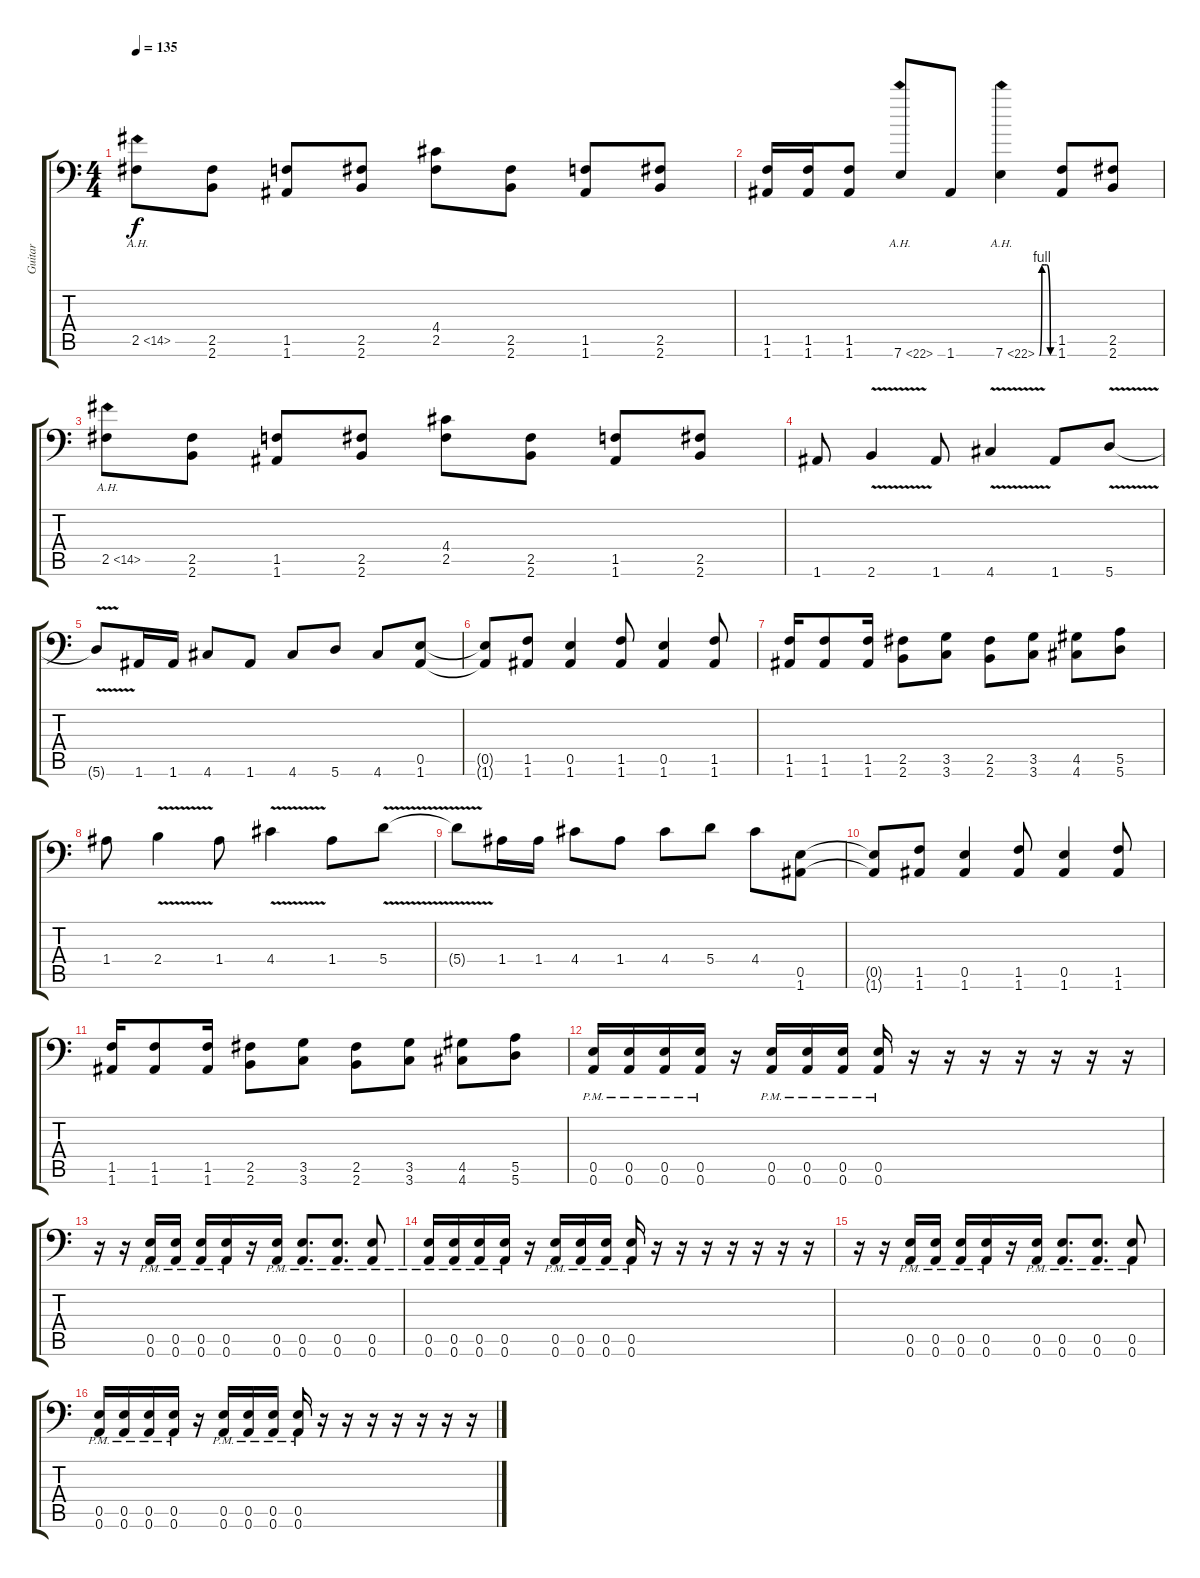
\track ("Guitar" "Guitar") {instrument overdrivenguitar}
\staff {score tabs}
\tuning (B3 Gb3 D3 A2 E2 A1) {hide}
\ts (4 4)
\tempo 135
\clef f4
\ks c
2.5{ah 12}.8{dy f} (2.5 2.6).8 (1.5 1.6).8 (2.5 2.6).8 (4.4 2.5).8 (2.5 2.6).8 (1.5 1.6).8 (2.5 2.6).8 |
(1.5 1.6).16 (1.5 1.6).16 (1.5 1.6).8 7.6{ah 15}.8 1.6.8 7.6{be (custom 0 0 10 4 20 4 30 4 45 0 60 0) ah 15}.4 (1.5 1.6).8 (2.5 2.6).8 |
2.5{ah 12}.8 (2.5 2.6).8 (1.5 1.6).8 (2.5 2.6).8 (4.4 2.5).8 (2.5 2.6).8 (1.5 1.6).8 (2.5 2.6).8 |
1.6.8 2.6{v}.4 1.6.8 4.6{v}.4 1.6.8 5.6{v}.8 |
5.6{t}.8 1.6.16 1.6.16 4.6.8 1.6.8 4.6.8 5.6.8 4.6.8 (0.5 1.6).8 |
(0.5{t} 1.6{t}).8 (1.5 1.6).8 (0.5 1.6).4 (1.5 1.6).8 (0.5 1.6).4 (1.5 1.6).8 |
(1.5 1.6).16 (1.5 1.6).8 (1.5 1.6).16 (2.5 2.6).8 (3.5 3.6).8 (2.5 2.6).8 (3.5 3.6).8 (4.5 4.6).8 (5.5 5.6).8 |
1.4.8 2.4{v}.4 1.4.8 4.4{v}.4 1.4.8 5.4{v}.8 |
5.4{t}.8 1.4.16 1.4.16 4.4.8 1.4.8 4.4.8 5.4.8 4.4.8 (0.5 1.6).8 |
(0.5{t} 1.6{t}).8 (1.5 1.6).8 (0.5 1.6).4 (1.5 1.6).8 (0.5 1.6).4 (1.5 1.6).8 |
(1.5 1.6).16 (1.5 1.6).8 (1.5 1.6).16 (2.5 2.6).8 (3.5 3.6).8 (2.5 2.6).8 (3.5 3.6).8 (4.5 4.6).8 (5.5 5.6).8 |
(0.5{pm} 0.6{pm}).16 (0.5{pm} 0.6{pm}).16 (0.5{pm} 0.6{pm}).16 (0.5{pm} 0.6{pm}).16 r.16 (0.5{pm} 0.6{pm}).16 (0.5{pm} 0.6{pm}).16 (0.5{pm} 0.6{pm}).16 (0.5{pm} 0.6{pm}).16 r.16 r.16 r.16 r.16 r.16 r.16 r.16 |
r.16 r.16 (0.5{pm} 0.6{pm}).16 (0.5{pm} 0.6{pm}).16 (0.5{pm} 0.6{pm}).16 (0.5{pm} 0.6{pm}).16 r.16 (0.5{pm} 0.6{pm}).16 (0.5{pm} 0.6{pm}).8{d} (0.5{pm} 0.6{pm}).8{d} (0.5{pm} 0.6{pm}).8 |
(0.5{pm} 0.6{pm}).16 (0.5{pm} 0.6{pm}).16 (0.5{pm} 0.6{pm}).16 (0.5{pm} 0.6{pm}).16 r.16 (0.5{pm} 0.6{pm}).16 (0.5{pm} 0.6{pm}).16 (0.5{pm} 0.6{pm}).16 (0.5{pm} 0.6{pm}).16 r.16 r.16 r.16 r.16 r.16 r.16 r.16 |
r.16 r.16 (0.5{pm} 0.6{pm}).16 (0.5{pm} 0.6{pm}).16 (0.5{pm} 0.6{pm}).16 (0.5{pm} 0.6{pm}).16 r.16 (0.5{pm} 0.6{pm}).16 (0.5{pm} 0.6{pm}).8{d} (0.5{pm} 0.6{pm}).8{d} (0.5{pm} 0.6{pm}).8 |
(0.5{pm} 0.6{pm}).16 (0.5{pm} 0.6{pm}).16 (0.5{pm} 0.6{pm}).16 (0.5{pm} 0.6{pm}).16 r.16 (0.5{pm} 0.6{pm}).16 (0.5{pm} 0.6{pm}).16 (0.5{pm} 0.6{pm}).16 (0.5{pm} 0.6{pm}).16 r.16 r.16 r.16 r.16 r.16 r.16 r.16
